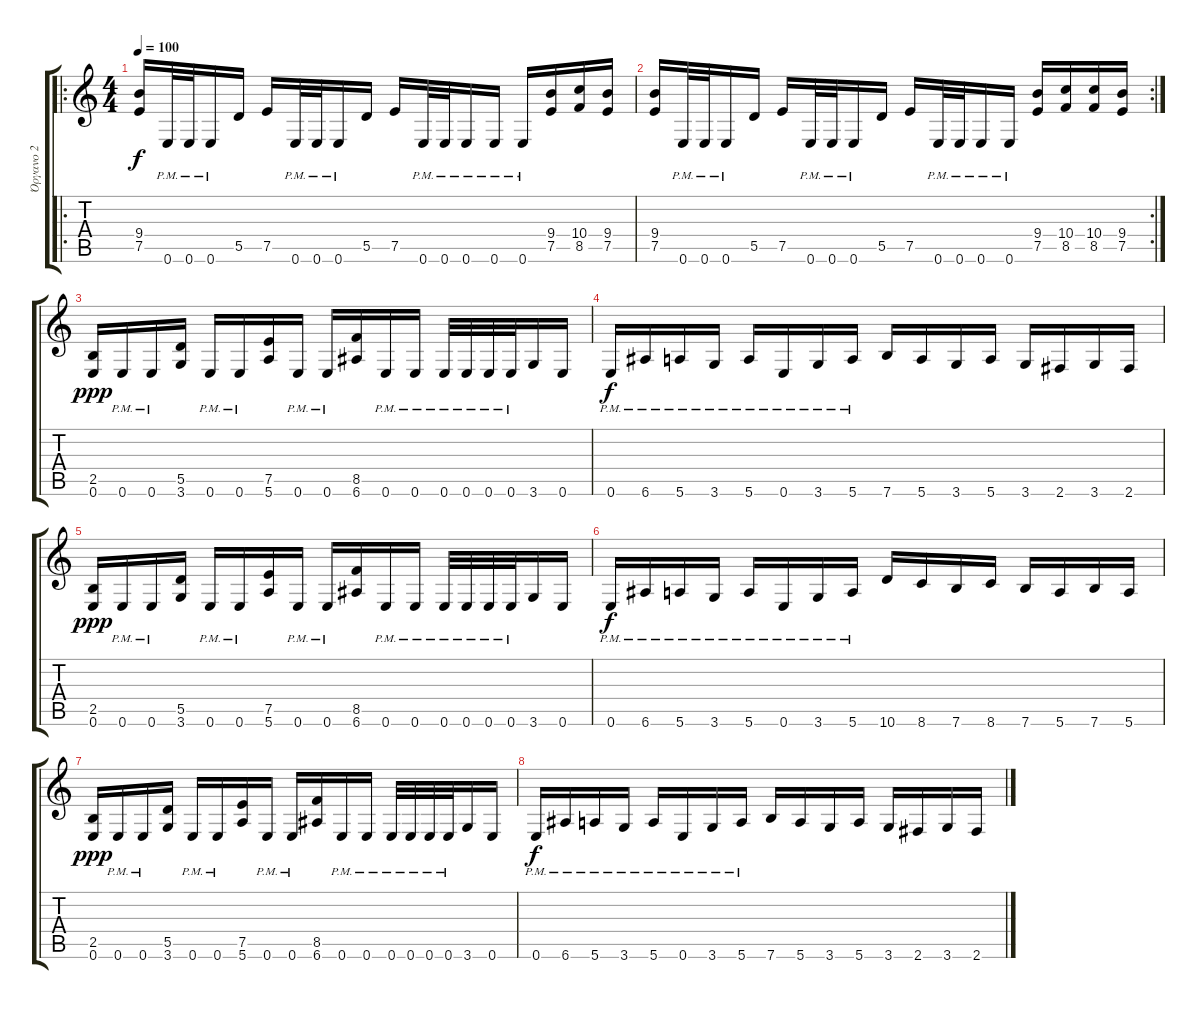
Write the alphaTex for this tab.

\track ("Όργανο 2" "Όργανο 2") {instrument distortionguitar}
\staff {score tabs}
\tuning (E4 B3 G3 D3 A2 E2) {hide}
\ro
\ts (4 4)
\tempo 100
\clef g2
\ks c
(9.4 7.5).16{dy f} 0.6{pm}.32 0.6{pm}.32 0.6{pm}.16 5.5.16 7.5.16 0.6{pm}.32 0.6{pm}.32 0.6{pm}.16 5.5.16 7.5.16 0.6{pm}.32 0.6{pm}.32 0.6{pm}.16 0.6{pm}.16 0.6{pm}.16 (9.4 7.5).16 (10.4 8.5).16 (9.4 7.5).16 |
\rc 2
(9.4 7.5).16 0.6{pm}.32 0.6{pm}.32 0.6{pm}.16 5.5.16 7.5.16 0.6{pm}.32 0.6{pm}.32 0.6{pm}.16 5.5.16 7.5.16 0.6{pm}.32 0.6{pm}.32 0.6{pm}.16 0.6{pm}.16 (9.4 7.5).16 (10.4 8.5).16 (10.4 8.5).16 (9.4 7.5).16 |
(2.5 0.6).16{dy ppp} 0.6{pm}.16 0.6{pm}.16 (5.5 3.6).16 0.6{pm}.16 0.6{pm}.16 (7.5 5.6).16 0.6{pm}.16 0.6{pm}.16 (8.5 6.6).16 0.6{pm}.16 0.6{pm}.16 0.6{pm}.32 0.6{pm}.32 0.6{pm}.32 0.6{pm}.32 3.6.16 0.6.16 |
0.6{pm}.16{dy f} 6.6{pm}.16 5.6{pm}.16 3.6{pm}.16 5.6{pm}.16 0.6{pm}.16 3.6{pm}.16 5.6{pm}.16 7.6.16 5.6.16 3.6.16 5.6.16 3.6.16 2.6.16 3.6.16 2.6.16 |
(2.5 0.6).16{dy ppp} 0.6{pm}.16 0.6{pm}.16 (5.5 3.6).16 0.6{pm}.16 0.6{pm}.16 (7.5 5.6).16 0.6{pm}.16 0.6{pm}.16 (8.5 6.6).16 0.6{pm}.16 0.6{pm}.16 0.6{pm}.32 0.6{pm}.32 0.6{pm}.32 0.6{pm}.32 3.6.16 0.6.16 |
0.6{pm}.16{dy f} 6.6{pm}.16 5.6{pm}.16 3.6{pm}.16 5.6{pm}.16 0.6{pm}.16 3.6{pm}.16 5.6{pm}.16 10.6.16 8.6.16 7.6.16 8.6.16 7.6.16 5.6.16 7.6.16 5.6.16 |
(2.5 0.6).16{dy ppp} 0.6{pm}.16 0.6{pm}.16 (5.5 3.6).16 0.6{pm}.16 0.6{pm}.16 (7.5 5.6).16 0.6{pm}.16 0.6{pm}.16 (8.5 6.6).16 0.6{pm}.16 0.6{pm}.16 0.6{pm}.32 0.6{pm}.32 0.6{pm}.32 0.6{pm}.32 3.6.16 0.6.16 |
0.6{pm}.16{dy f} 6.6{pm}.16 5.6{pm}.16 3.6{pm}.16 5.6{pm}.16 0.6{pm}.16 3.6{pm}.16 5.6{pm}.16 7.6.16 5.6.16 3.6.16 5.6.16 3.6.16 2.6.16 3.6.16 2.6.16
